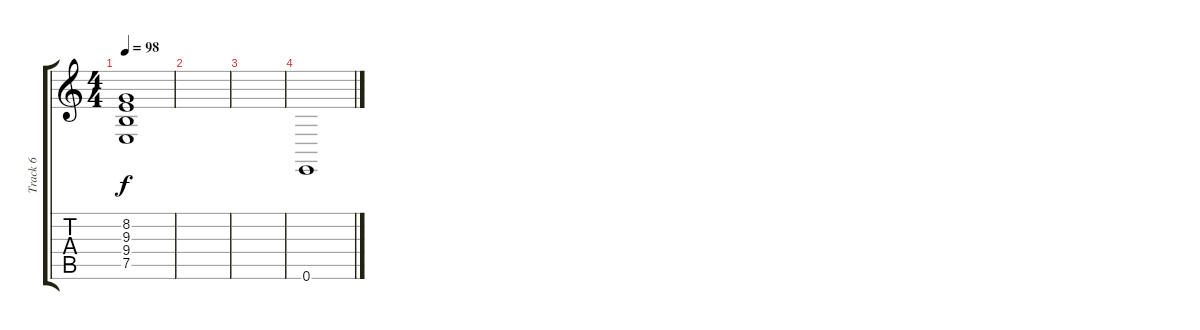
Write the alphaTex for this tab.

\track ("Track 6" "Track 6") {instrument stringensemble1 bank 1}
\staff {score tabs}
\tuning (E4 B3 G3 D3 A2 E2) {hide}
\ts (4 4)
\tempo 98
\clef g2
\ks c
(8.2{t} 9.3{t} 9.4{t} 7.5{t}).1{dy f} |
|
|
0.6.1
